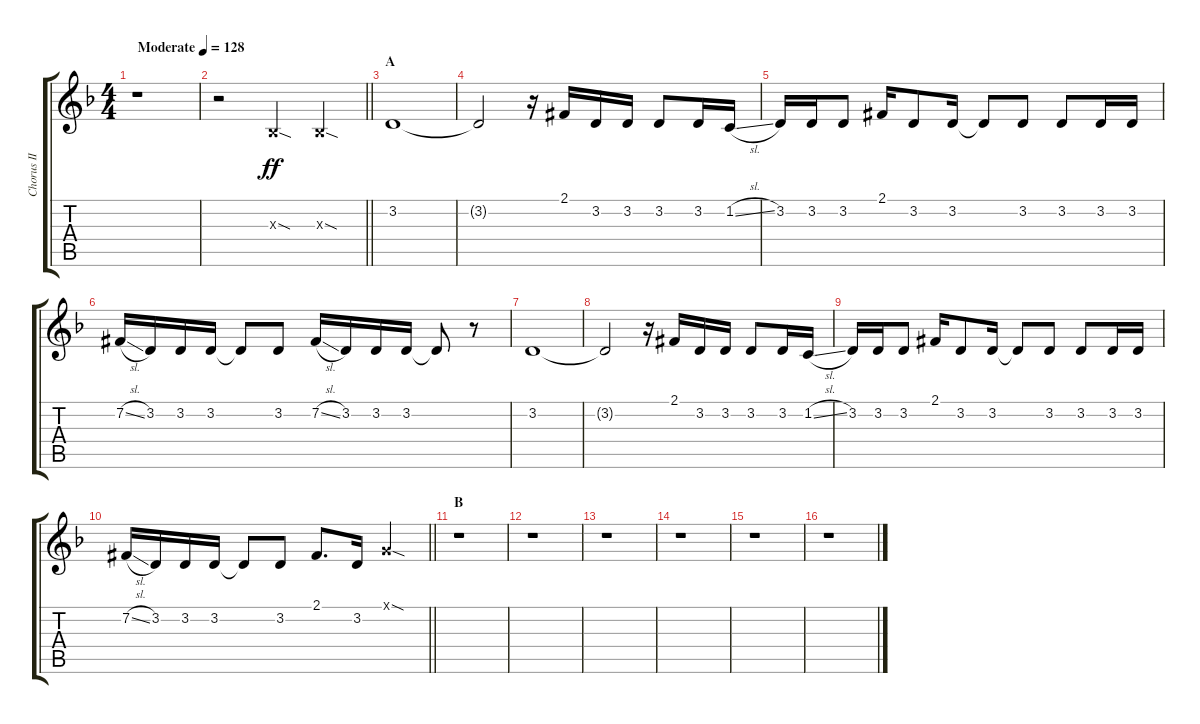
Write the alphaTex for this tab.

\track ("Chorus II" "Chorus II") {instrument voiceoohs}
\staff {score tabs}
\tuning (E4 B3 G3 D3 A2 E2) {hide}
\ts (4 4)
\tempo (128 "Moderate")
\clef g2
\ks f
r.1{dy ff instrument voiceoohs} |
\barLineRight lightlight
r.2 3.3{sod x}.4 3.3{sod x}.4 |
\section ("" "A")
3.2.1 |
3.2{t}.2 r.16 2.1{acc #}.16 3.2.16 3.2.16 3.2.8 3.2.16 1.2{sl}.16 |
3.2.16 3.2.16 3.2.8 2.1{acc #}.16 3.2.8 3.2.16 3.2{t}.8 3.2.8 3.2.8 3.2.16 3.2.16 |
7.2{sl acc #}.16 3.2.16 3.2.16 3.2.16 3.2{t}.8 3.2.8 7.2{sl acc #}.16 3.2.16 3.2.16 3.2.16 3.2{t}.8 r.8 |
3.2.1 |
3.2{t}.2 r.16 2.1{acc #}.16 3.2.16 3.2.16 3.2.8 3.2.16 1.2{sl}.16 |
3.2.16 3.2.16 3.2.8 2.1{acc #}.16 3.2.8 3.2.16 3.2{t}.8 3.2.8 3.2.8 3.2.16 3.2.16 |
\barLineRight lightlight
7.2{sl acc #}.16 3.2.16 3.2.16 3.2.16 3.2{t}.8 3.2.8 2.1{acc #}.8{d} 3.2.16 3.1{sod x}.4 |
\section ("" "B")
r.1 |
r.1 |
r.1 |
r.1 |
r.1 |
r.1
